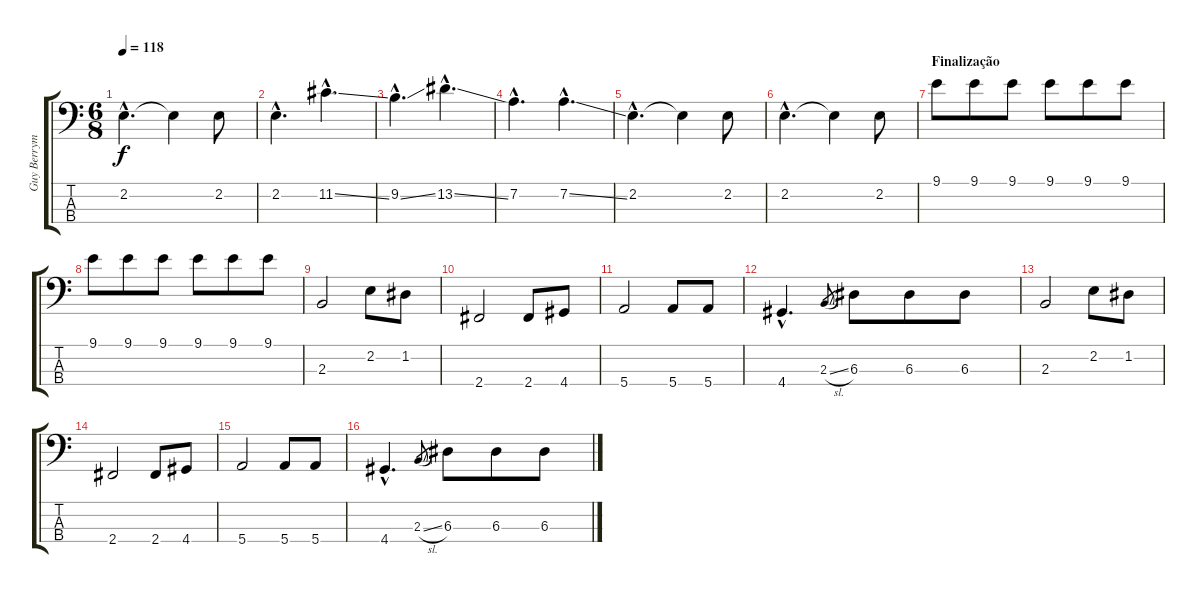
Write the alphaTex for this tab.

\track ("Guy Berryman (baixo)" "Guy Berrym") {instrument electricbasspick}
\staff {score tabs}
\tuning (G2 D2 A1 E1) {hide}
\ts (6 8)
\tempo 118
\clef f4
\ks c
2.2{hac}.4{d dy f} 2.2{t}.4 2.2.8 |
2.2{hac}.4{d} 11.2{ss hac}.4{d} |
9.2{ss hac}.4{d} 13.2{ss hac}.4{d} |
7.2{hac}.4{d} 7.2{ss hac}.4{d} |
2.2{hac}.4{d} 2.2{t}.4 2.2.8 |
2.2{hac}.4{d} 2.2{t}.4 2.2.8 |
\section ("" "Finalização")
9.1.8 9.1.8 9.1.8 9.1.8 9.1.8 9.1.8 |
9.1.8 9.1.8 9.1.8 9.1.8 9.1.8 9.1.8 |
2.3.2 2.2.8 1.2.8 |
2.4.2 2.4.8 4.4.8 |
5.4.2 5.4.8 5.4.8 |
4.4{hac}.4{d} 2.3{sl}.8{gr} 6.3.8 6.3.8 6.3.8 |
2.3.2 2.2.8 1.2.8 |
2.4.2 2.4.8 4.4.8 |
5.4.2 5.4.8 5.4.8 |
4.4{hac}.4{d} 2.3{sl}.8{gr} 6.3.8 6.3.8 6.3.8
